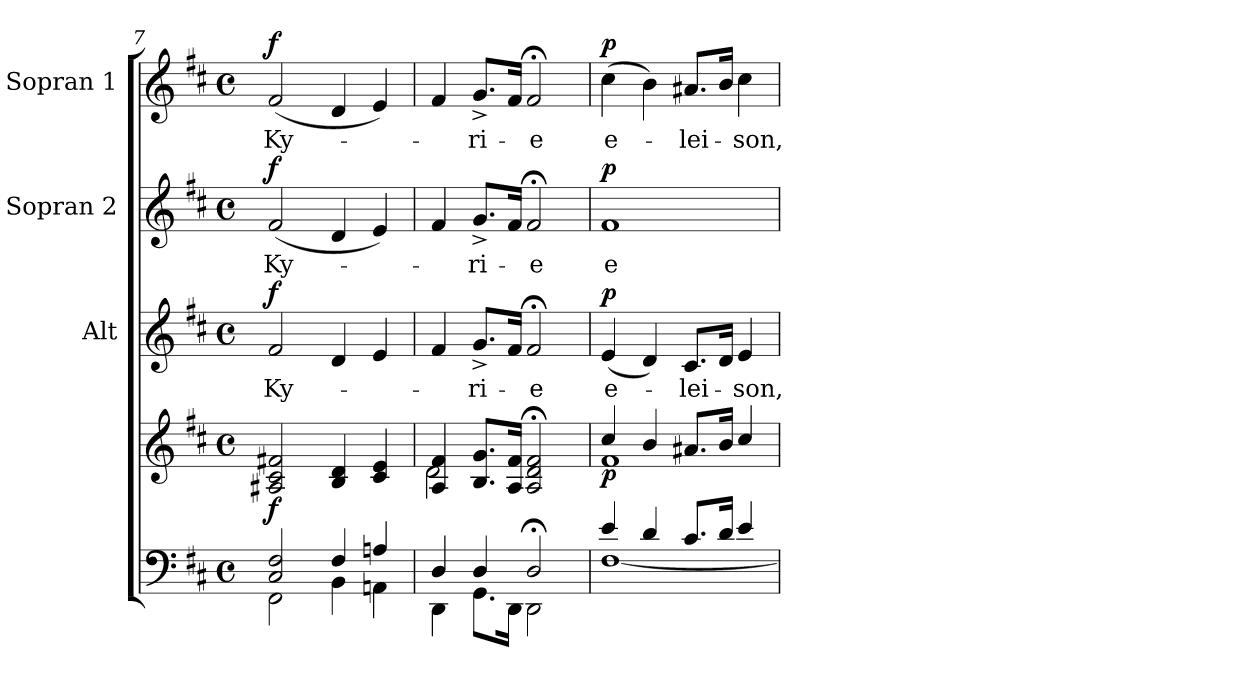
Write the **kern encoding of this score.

**kern	**kern	**dynam	**kern	**text	**dynam	**kern	**text	**dynam	**kern	**text	**dynam
*part4	*part4	*part4	*part3	*part3	*part3	*part2	*part2	*part2	*part1	*part1	*part1
*staff5	*staff4	*staff4/5	*staff3	*staff3	*staff3	*staff2	*staff2	*staff2	*staff1	*staff1	*staff1
*	*	*	*I"Alt	*	*	*I"Sopran 2	*	*	*I"Sopran 1	*	*
*	*	*	*I'A.	*	*	*I'S. 2	*	*	*I'S. 1	*	*
*clefF4	*clefG2	*	*clefG2	*	*	*clefG2	*	*	*clefG2	*	*
*k[f#c#]	*k[f#c#]	*	*k[f#c#]	*	*	*k[f#c#]	*	*	*k[f#c#]	*	*
*D:	*D:	*	*D:	*	*	*D:	*	*	*D:	*	*
*M4/4	*M4/4	*	*M4/4	*	*	*M4/4	*	*	*M4/4	*	*
*met(c)	*met(c)	*	*met(c)	*	*	*met(c)	*	*	*met(c)	*	*
=7	=7	=7	=7	=7	=7	=7	=7	=7	=7	=7	=7
*^	*	*	*	*	*	*	*	*	*	*	*
!	!	!	!LO:DY:b	!	!LO:LY:b	!LO:DY:a	!	!LO:LY:b	!LO:DY:a	!	!LO:LY:b	!LO:DY:a
2C#/ 2F#/	2FF#\	2A#X/ 2c#/ 2f#X/	f	2f#/	Ky-	f	(<2f#/	Ky-	f	(<2f#/	Ky-	f
4F#/	4BB\	4B/ 4d/	.	4d/	.	.	4d/	.	.	4d/	.	.
4An/	4AAn\	4c#/ 4e/	.	4e/	.	.	4e/)	.	.	4e/)	.	.
=8	=8	=8	=8	=8	=8	=8	=8	=8	=8	=8	=8	=8
*	*	*^	*	*	*	*	*	*	*	*	*	*
4D/	4DD\	4A/ 4f#/	2d\	.	4f#/	.	.	4f#/	.	.	4f#/	.	.
!	!	!	!	!	!	!LO:LY:b	!	!	!LO:LY:b	!	!	!LO:LY:b	!
4D/	8.GG\L	8.B/ 8.g/L	.	.	8.g^>/L	-ri-	.	8.g^>/L	-ri-	.	8.g^>/L	-ri-	.
.	16DD\Jk	16A/ 16f#/Jk	.	.	16f#/Jk	.	.	16f#/Jk	.	.	16f#/Jk	.	.
!	!	!	!	!	!	!LO:LY:b	!	!	!LO:LY:b	!	!	!LO:LY:b	!
2D;</	2DD\	2A/;< 2d/;< 2f#/;<	2ryy	.	2f#;</	-e	.	2f#;</	-e	.	2f#;</	-e	.
=9	=9	=9	=9	=9	=9	=9	=9	=9	=9	=9	=9	=9	=9
!	!	!	!	!LO:DY:b	!	!LO:LY:b	!LO:DY:a	!	!LO:LY:b	!LO:DY:a	!	!LO:LY:b	!LO:DY:a
4e/	[<1F#	4cc#/	1f#	p	(<4e/	e-	p	1f#	e-	p	(>4cc#\	e-	p
4d/	.	4b/	.	.	4d/)	.	.	.	.	.	4b\)	.	.
!	!	!	!	!	!	!LO:LY:b	!	!	!	!	!	!LO:LY:b	!
8.c#/L	.	8.a#X/L	.	.	8.c#/L	-lei-	.	.	.	.	8.a#X/L	-lei-	.
16d/Jk	.	16b/Jk	.	.	16d/Jk	.	.	.	.	.	16b/Jk	.	.
!	!	!	!	!	!	!LO:LY:b	!	!	!	!	!	!LO:LY:b	!
4e/	.	4cc#/	.	.	4e/	-son,	.	.	.	.	4cc#\	-son,	.
*v	*v	*	*	*	*	*	*	*	*	*	*	*	*
*	*v	*v	*	*	*	*	*	*	*	*	*	*
=	=	=	=	=	=	=	=	=	=	=	=
*-	*-	*-	*-	*-	*-	*-	*-	*-	*-	*-	*-
